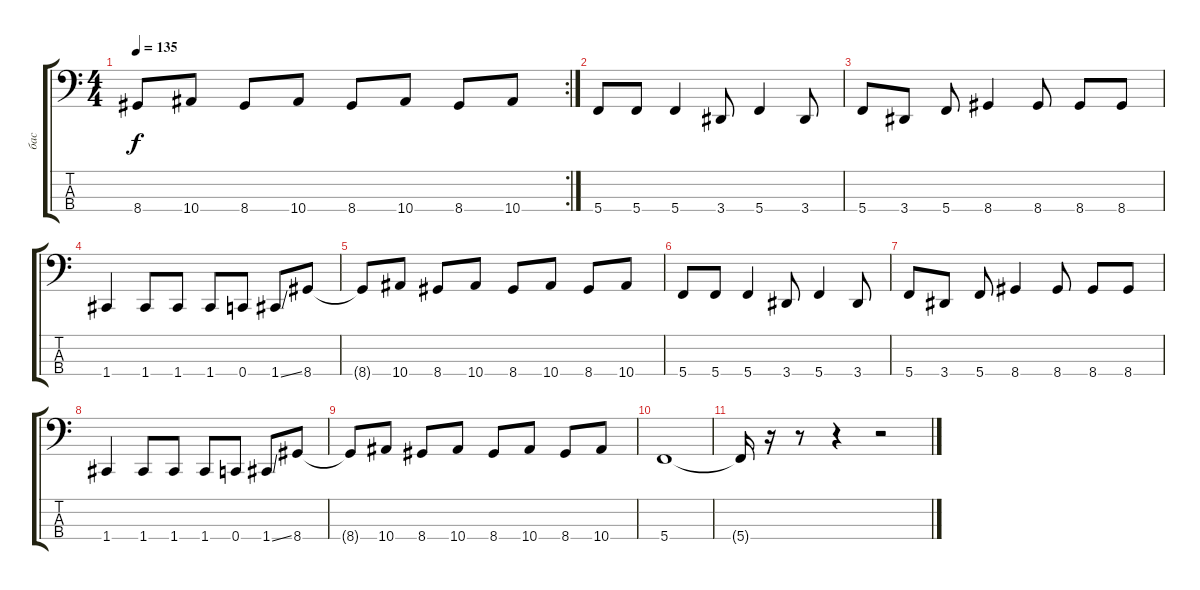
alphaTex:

\track ("бас" "бас") {instrument electricbassfinger}
\staff {score tabs}
\tuning (F2 C2 G1 C1) {hide}
\rc 2
\ts (4 4)
\tempo 135
\clef f4
\ks c
8.4{t}.8{dy f} 10.4.8 8.4.8 10.4.8 8.4.8 10.4.8 8.4.8 10.4.8 |
5.4.8 5.4.8 5.4.4 3.4.8 5.4.4 3.4.8 |
5.4.8 3.4.8 5.4.8 8.4.4 8.4.8 8.4.8 8.4.8 |
1.4.4 1.4.8 1.4.8 1.4.8 0.4.8 1.4{ss}.8 8.4.8 |
8.4{t}.8 10.4.8 8.4.8 10.4.8 8.4.8 10.4.8 8.4.8 10.4.8 |
5.4.8 5.4.8 5.4.4 3.4.8 5.4.4 3.4.8 |
5.4.8 3.4.8 5.4.8 8.4.4 8.4.8 8.4.8 8.4.8 |
1.4.4 1.4.8 1.4.8 1.4.8 0.4.8 1.4{ss}.8 8.4.8 |
8.4{t}.8 10.4.8 8.4.8 10.4.8 8.4.8 10.4.8 8.4.8 10.4.8 |
5.4.1 |
5.4{t}.16 r.16 r.8 r.4 r.2
